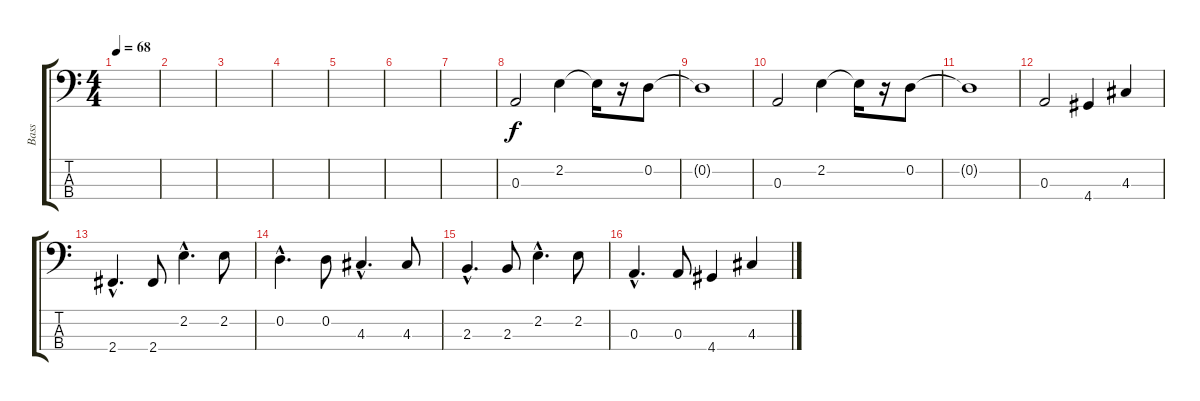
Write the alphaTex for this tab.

\track ("Bass" "Bass") {instrument electricbassfinger}
\staff {score tabs}
\tuning (G2 D2 A1 E1) {hide}
\ts (4 4)
\tempo 68
\clef f4
\ks c
|
|
|
|
|
|
|
0.3.2 2.2.4 2.2{t}.16 r.16 0.2.8 |
0.2{t}.1 |
0.3.2 2.2.4 2.2{t}.16 r.16 0.2.8 |
0.2{t}.1 |
0.3.2 4.4.4 4.3.4 |
2.4{hac}.4{d} 2.4.8 2.2{hac}.4{d} 2.2.8 |
0.2{hac}.4{d} 0.2.8 4.3{hac}.4{d} 4.3.8 |
2.3{hac}.4{d} 2.3.8 2.2{hac}.4{d} 2.2.8 |
0.3{hac}.4{d} 0.3.8 4.4.4 4.3.4
